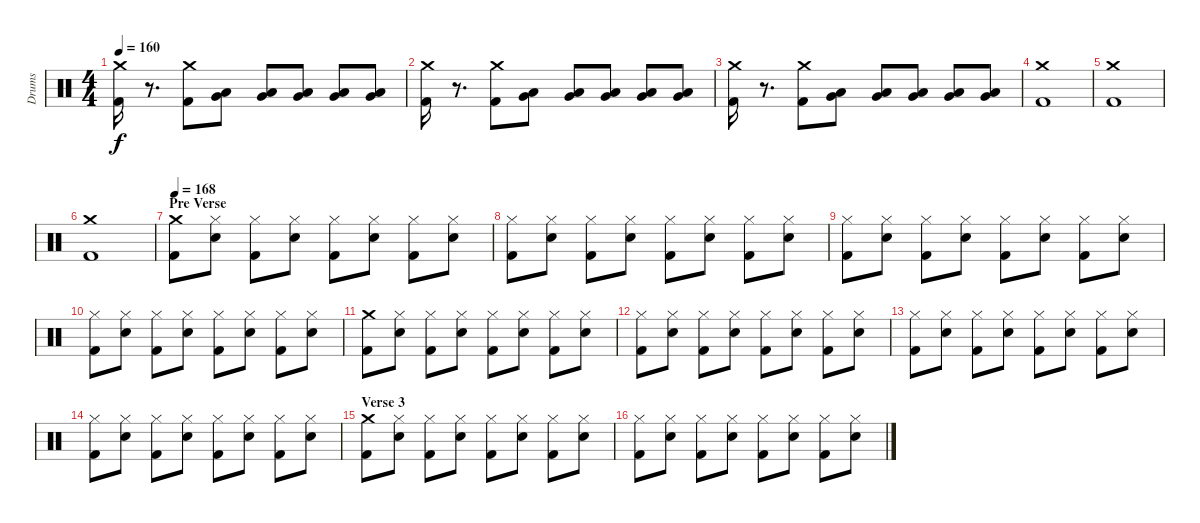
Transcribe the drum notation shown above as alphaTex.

\track ("Drums" "Drums") {instrument percussion}
\staff {score}
\articulation defaults
\ts (4 4)
\tempo 160
\clef neutral
\ks c
("Crash medium (hit)" "Kick (hit) 2").16{dy f} r.8{d} ("Crash medium (hit)" "Kick (hit) 2").8 ("Very Low Tom (hit)" "Low Floor Tom (hit)").8 ("Very Low Tom (hit)" "Low Floor Tom (hit)").8 ("Very Low Tom (hit)" "Low Floor Tom (hit)").8 ("Very Low Tom (hit)" "Low Floor Tom (hit)").8 ("Very Low Tom (hit)" "Low Floor Tom (hit)").8 |
("Crash medium (hit)" "Kick (hit) 2").16 r.8{d} ("Crash medium (hit)" "Kick (hit) 2").8 ("Very Low Tom (hit)" "Low Floor Tom (hit)").8 ("Very Low Tom (hit)" "Low Floor Tom (hit)").8 ("Very Low Tom (hit)" "Low Floor Tom (hit)").8 ("Very Low Tom (hit)" "Low Floor Tom (hit)").8 ("Very Low Tom (hit)" "Low Floor Tom (hit)").8 |
("Crash medium (hit)" "Kick (hit) 2").16 r.8{d} ("Crash medium (hit)" "Kick (hit) 2").8 ("Very Low Tom (hit)" "Low Floor Tom (hit)").8 ("Very Low Tom (hit)" "Low Floor Tom (hit)").8 ("Very Low Tom (hit)" "Low Floor Tom (hit)").8 ("Very Low Tom (hit)" "Low Floor Tom (hit)").8 ("Very Low Tom (hit)" "Low Floor Tom (hit)").8 |
("Crash medium (hit)" "Kick (hit) 2").1 |
("Crash medium (hit)" "Kick (hit) 2").1 |
("Crash medium (hit)" "Kick (hit) 2").1 |
\section ("" "Pre Verse")
\tempo 168
("Crash medium (hit)" "Kick (hit) 2").8 ("Hi-Hat (closed)" "Snare (hit) 2").8 ("Hi-Hat (closed)" "Kick (hit) 2").8 ("Hi-Hat (closed)" "Snare (hit) 2").8 ("Hi-Hat (closed)" "Kick (hit) 2").8 ("Hi-Hat (closed)" "Snare (hit) 2").8 ("Hi-Hat (closed)" "Kick (hit) 2").8 ("Hi-Hat (closed)" "Snare (hit) 2").8 |
("Hi-Hat (closed)" "Kick (hit) 2").8 ("Hi-Hat (closed)" "Snare (hit) 2").8 ("Hi-Hat (closed)" "Kick (hit) 2").8 ("Hi-Hat (closed)" "Snare (hit) 2").8 ("Hi-Hat (closed)" "Kick (hit) 2").8 ("Hi-Hat (closed)" "Snare (hit) 2").8 ("Hi-Hat (closed)" "Kick (hit) 2").8 ("Hi-Hat (closed)" "Snare (hit) 2").8 |
("Hi-Hat (closed)" "Kick (hit) 2").8 ("Hi-Hat (closed)" "Snare (hit) 2").8 ("Hi-Hat (closed)" "Kick (hit) 2").8 ("Hi-Hat (closed)" "Snare (hit) 2").8 ("Hi-Hat (closed)" "Kick (hit) 2").8 ("Hi-Hat (closed)" "Snare (hit) 2").8 ("Hi-Hat (closed)" "Kick (hit) 2").8 ("Hi-Hat (closed)" "Snare (hit) 2").8 |
("Hi-Hat (closed)" "Kick (hit) 2").8 ("Hi-Hat (closed)" "Snare (hit) 2").8 ("Hi-Hat (closed)" "Kick (hit) 2").8 ("Hi-Hat (closed)" "Snare (hit) 2").8 ("Hi-Hat (closed)" "Kick (hit) 2").8 ("Hi-Hat (closed)" "Snare (hit) 2").8 ("Hi-Hat (closed)" "Kick (hit) 2").8 ("Hi-Hat (closed)" "Snare (hit) 2").8 |
("Crash medium (hit)" "Kick (hit) 2").8 ("Hi-Hat (closed)" "Snare (hit) 2").8 ("Hi-Hat (closed)" "Kick (hit) 2").8 ("Hi-Hat (closed)" "Snare (hit) 2").8 ("Hi-Hat (closed)" "Kick (hit) 2").8 ("Hi-Hat (closed)" "Snare (hit) 2").8 ("Hi-Hat (closed)" "Kick (hit) 2").8 ("Hi-Hat (closed)" "Snare (hit) 2").8 |
("Hi-Hat (closed)" "Kick (hit) 2").8 ("Hi-Hat (closed)" "Snare (hit) 2").8 ("Hi-Hat (closed)" "Kick (hit) 2").8 ("Hi-Hat (closed)" "Snare (hit) 2").8 ("Hi-Hat (closed)" "Kick (hit) 2").8 ("Hi-Hat (closed)" "Snare (hit) 2").8 ("Hi-Hat (closed)" "Kick (hit) 2").8 ("Hi-Hat (closed)" "Snare (hit) 2").8 |
("Hi-Hat (closed)" "Kick (hit) 2").8 ("Hi-Hat (closed)" "Snare (hit) 2").8 ("Hi-Hat (closed)" "Kick (hit) 2").8 ("Hi-Hat (closed)" "Snare (hit) 2").8 ("Hi-Hat (closed)" "Kick (hit) 2").8 ("Hi-Hat (closed)" "Snare (hit) 2").8 ("Hi-Hat (closed)" "Kick (hit) 2").8 ("Hi-Hat (closed)" "Snare (hit) 2").8 |
("Hi-Hat (closed)" "Kick (hit) 2").8 ("Hi-Hat (closed)" "Snare (hit) 2").8 ("Hi-Hat (closed)" "Kick (hit) 2").8 ("Hi-Hat (closed)" "Snare (hit) 2").8 ("Hi-Hat (closed)" "Kick (hit) 2").8 ("Hi-Hat (closed)" "Snare (hit) 2").8 ("Hi-Hat (closed)" "Kick (hit) 2").8 ("Hi-Hat (closed)" "Snare (hit) 2").8 |
\section ("" "Verse 3")
("Crash medium (hit)" "Kick (hit) 2").8 ("Hi-Hat (closed)" "Snare (hit) 2").8 ("Hi-Hat (closed)" "Kick (hit) 2").8 ("Hi-Hat (closed)" "Snare (hit) 2").8 ("Hi-Hat (closed)" "Kick (hit) 2").8 ("Hi-Hat (closed)" "Snare (hit) 2").8 ("Hi-Hat (closed)" "Kick (hit) 2").8 ("Hi-Hat (closed)" "Snare (hit) 2").8 |
("Hi-Hat (closed)" "Kick (hit) 2").8 ("Hi-Hat (closed)" "Snare (hit) 2").8 ("Hi-Hat (closed)" "Kick (hit) 2").8 ("Hi-Hat (closed)" "Snare (hit) 2").8 ("Hi-Hat (closed)" "Kick (hit) 2").8 ("Hi-Hat (closed)" "Snare (hit) 2").8 ("Hi-Hat (closed)" "Kick (hit) 2").8 ("Hi-Hat (closed)" "Snare (hit) 2").8
